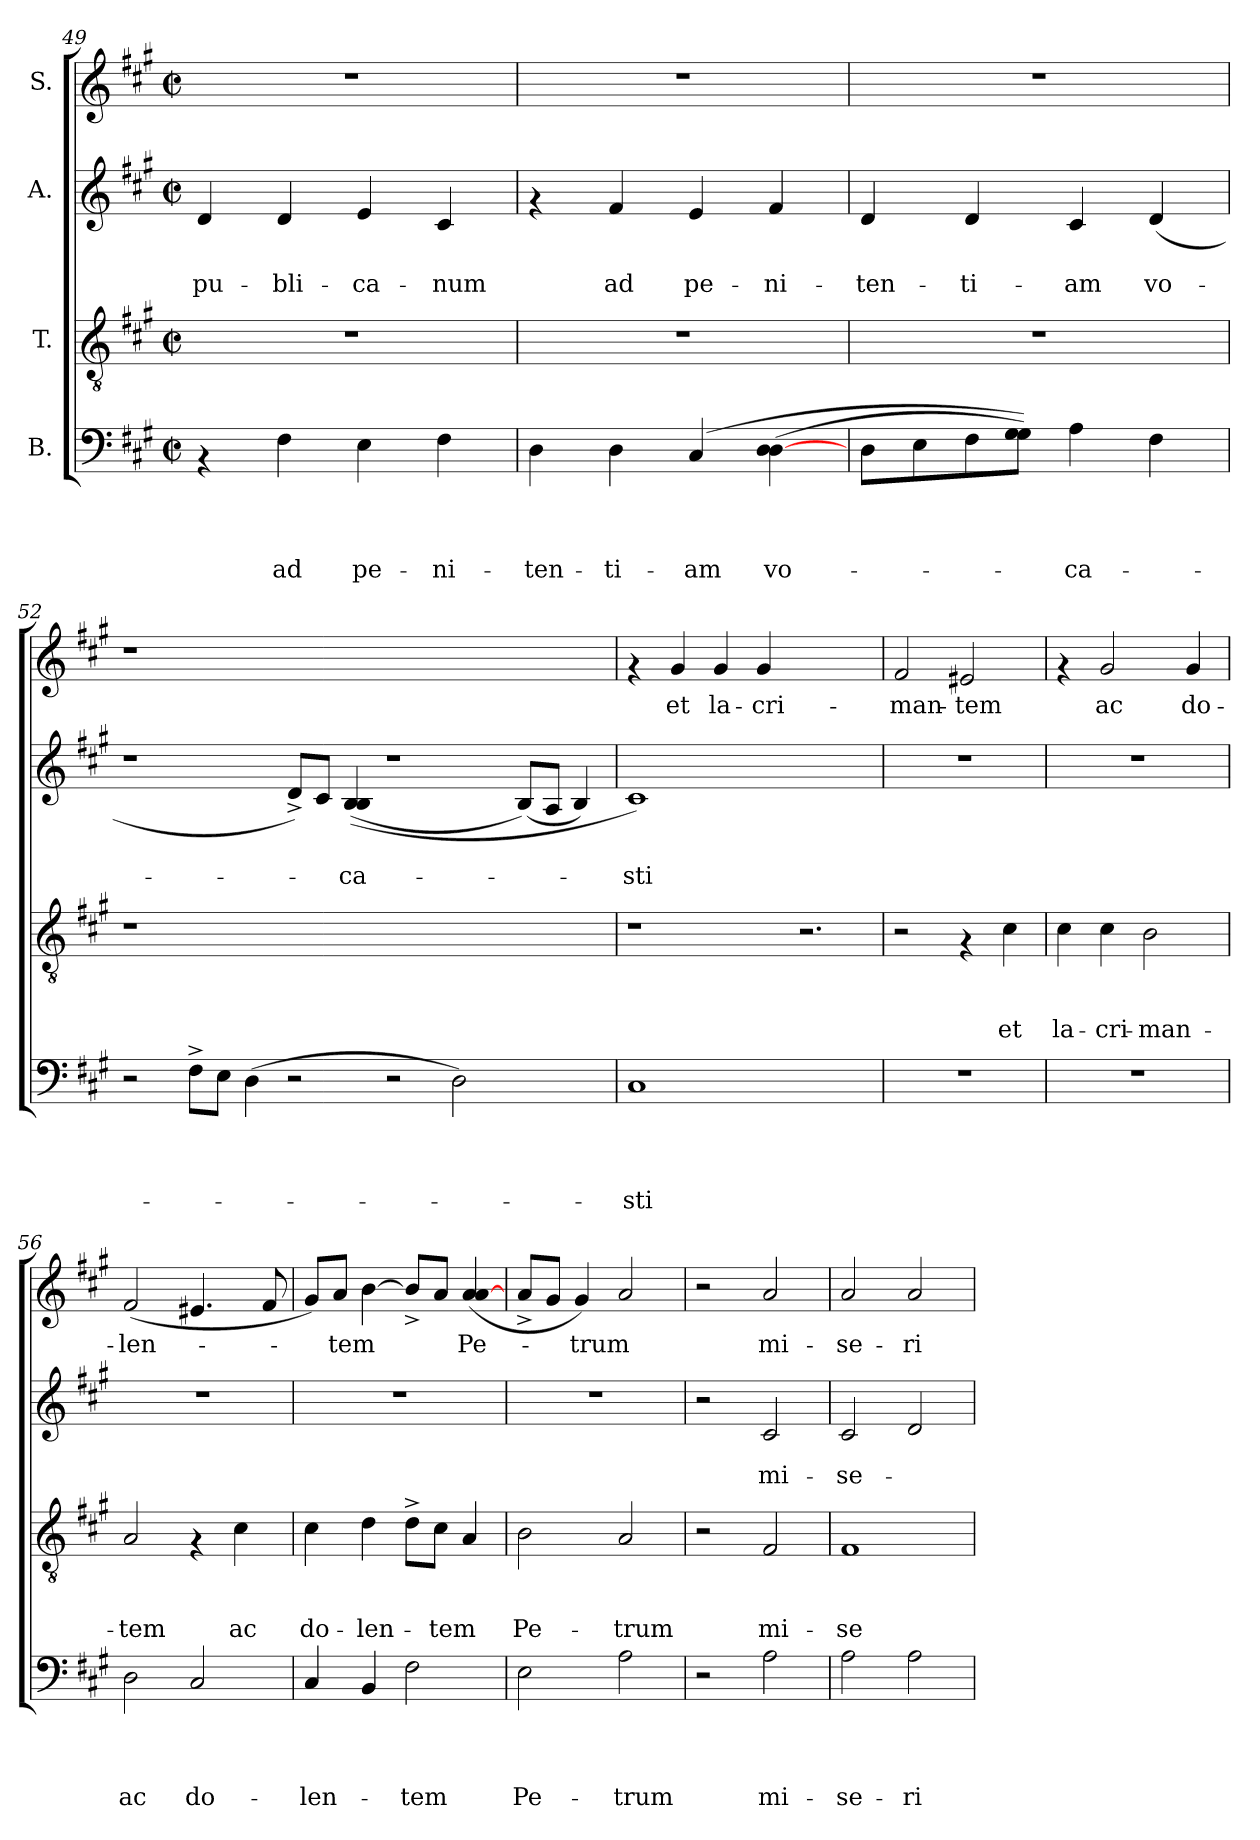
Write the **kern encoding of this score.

**kern	**text	**text	**text	**text	**kern	**text	**text	**text	**kern	**text	**text	**kern	**text
*part4	*part4	*part4	*part4	*part4	*part3	*part3	*part3	*part3	*part2	*part2	*part2	*part1	*part1
*staff4	*staff4	*staff4	*staff4	*staff4	*staff3	*staff3	*staff3	*staff3	*staff2	*staff2	*staff2	*staff1	*staff1
*I"B.	*	*	*	*	*I"T.	*	*	*	*I"A.	*	*	*I"S.	*
*clefF4	*	*	*	*	*clefGv2	*	*	*	*clefG2	*	*	*clefG2	*
*k[f#c#g#]	*	*	*	*	*k[f#c#g#]	*	*	*	*k[f#c#g#]	*	*	*k[f#c#g#]	*
*A:	*	*	*	*	*A:	*	*	*	*A:	*	*	*A:	*
*M2/2	*	*	*	*	*M2/2	*	*	*	*M2/2	*	*	*M2/2	*
*met(c|)	*	*	*	*	*met(c|)	*	*	*	*met(c|)	*	*	*met(c|)	*
=49	=49	=49	=49	=49	=49	=49	=49	=49	=49	=49	=49	=49	=49
!	!	!	!	!	!	!	!	!	!	!	!LO:LY:b	!	!
4rAA	.	.	.	.	1r	.	.	.	4d/	.	pu-	1r	.
!	!	!	!	!LO:LY:b	!	!	!	!	!	!	!LO:LY:b	!	!
4F#\	.	.	.	ad	.	.	.	.	4d/	.	-bli-	.	.
!	!	!	!	!LO:LY:b	!	!	!	!	!	!	!LO:LY:b	!	!
4E\	.	.	.	pe-	.	.	.	.	4e/	.	-ca-	.	.
!	!	!	!	!LO:LY:b	!	!	!	!	!	!	!LO:LY:b	!	!
4F#\	.	.	.	-ni-	.	.	.	.	4c#/	.	-num	.	.
=50	=50	=50	=50	=50	=50	=50	=50	=50	=50	=50	=50	=50	=50
!	!	!	!	!LO:LY:b	!	!	!	!	!	!	!	!	!
4D\	.	.	.	-ten-	1r	.	.	.	4rf	.	.	1r	.
!	!	!	!	!LO:LY:b	!	!	!	!	!	!	!LO:LY:b	!	!
4D\	.	.	.	-ti-	.	.	.	.	4f#/	.	ad	.	.
!	!	!	!	!LO:LY:b	!	!	!	!	!	!	!LO:LY:b	!	!
(>4C#/	.	.	.	-am	.	.	.	.	4e/	.	pe-	.	.
!	!	!	!	!LO:LY:b	!	!	!	!	!	!	!LO:LY:b	!	!
(>4D\ [>4D\	.	.	.	vo-	.	.	.	.	4f#/	.	-ni-	.	.
=51	=51	=51	=51	=51	=51	=51	=51	=51	=51	=51	=51	=51	=51
!	!	!	!	!	!	!	!	!	!	!	!LO:LY:b	!	!
8D\L	.	.	.	.	1r	.	.	.	4d/	.	-ten-	1r	.
8E\	.	.	.	.	.	.	.	.	.	.	.	.	.
!	!	!	!	!	!	!	!	!	!	!	!LO:LY:b	!	!
8F#\	.	.	.	.	.	.	.	.	4d/	.	-ti-	.	.
8G#\ 8G#\J))	.	.	.	.	.	.	.	.	.	.	.	.	.
!	!	!	!	!LO:LY:b	!	!	!	!	!	!	!LO:LY:b	!	!
4A\	.	.	.	-ca-	.	.	.	.	4c#/	.	-am	.	.
!	!	!	!	!	!	!	!	!	!	!	!LO:LY:b	!	!
4F#\	.	.	.	.	.	.	.	.	(>4d/	.	vo-	.	.
!!LO:PB:g=z
=52	=52	=52	=52	=52	=52	=52	=52	=52	=52	=52	=52	=52	=52
2r	.	.	.	.	1r	.	.	.	1r	.	.	1r	.
8F#^>\L	.	.	.	.	.	.	.	.	.	.	.	.	.
8E\J	.	.	.	.	.	.	.	.	.	.	.	.	.
(>4D\	.	.	.	.	.	.	.	.	.	.	.	.	.
2r	.	.	.	.	0ryy	.	.	.	8d^</L)	.	.	0ryy	.
.	.	.	.	.	.	.	.	.	8c#/J	.	.	.	.
!	!	!	!	!	!	!	!	!	!	!	!LO:LY:b	!	!
.	.	.	.	.	.	.	.	.	(>(>4B/ 4B/	.	-ca-	.	.
2r	.	.	.	.	.	.	.	.	1r	.	.	.	.
2D\)	.	.	.	.	.	.	.	.	.	.	.	.	.
2ryy	.	.	.	.	.	.	.	.	(>8B/L)	.	.	.	.
.	.	.	.	.	.	.	.	.	8A/J	.	.	.	.
.	.	.	.	.	.	.	.	.	4B/)	.	.	.	.
=53	=53	=53	=53	=53	=53	=53	=53	=53	=53	=53	=53	=53	=53
!	!	!	!	!LO:LY:b	!	!	!	!	!	!	!LO:LY:b	!	!
1C#	.	.	.	-sti	1r	.	.	.	1c#)	.	-sti	4rf	.
!	!	!	!	!	!	!	!	!	!	!	!	!	!LO:LY:b
.	.	.	.	.	.	.	.	.	.	.	.	4g#/	et
!	!	!	!	!	!	!	!	!	!	!	!	!	!LO:LY:b
.	.	.	.	.	.	.	.	.	.	.	.	4g#/	la-
!	!	!	!	!	!	!	!	!	!	!	!	!	!LO:LY:b
.	.	.	.	.	.	.	.	.	.	.	.	4g#/	-cri-
2.ryy	.	.	.	.	2.r	.	.	.	2.ryy	.	.	2.ryy	.
=54	=54	=54	=54	=54	=54	=54	=54	=54	=54	=54	=54	=54	=54
!	!	!	!	!	!	!	!	!	!	!	!	!	!LO:LY:b
1r	.	.	.	.	2r	.	.	.	1r	.	.	2f#/	-man-
!	!	!	!	!	!	!	!	!	!	!	!	!	!LO:LY:b
.	.	.	.	.	4rF	.	.	.	.	.	.	2e#X/	-tem
!	!	!	!	!	!	!	!	!LO:LY:b	!	!	!	!	!
.	.	.	.	.	4c#\	.	.	et	.	.	.	.	.
=55	=55	=55	=55	=55	=55	=55	=55	=55	=55	=55	=55	=55	=55
!	!	!	!	!	!	!	!	!LO:LY:b	!	!	!	!	!
1r	.	.	.	.	4c#\	.	.	la-	1r	.	.	4rf	.
!	!	!	!	!	!	!	!	!LO:LY:b	!	!	!	!	!LO:LY:b
.	.	.	.	.	4c#\	.	.	-cri-	.	.	.	2g#/	ac
!	!	!	!	!	!	!	!	!LO:LY:b	!	!	!	!	!
.	.	.	.	.	2B\	.	.	-man-	.	.	.	.	.
!	!	!	!	!	!	!	!	!	!	!	!	!	!LO:LY:b
.	.	.	.	.	.	.	.	.	.	.	.	4g#/	do-
=56	=56	=56	=56	=56	=56	=56	=56	=56	=56	=56	=56	=56	=56
!	!	!	!	!LO:LY:b	!	!	!	!LO:LY:b	!	!	!	!	!LO:LY:b
2D\	.	.	.	ac	2A/	.	.	-tem	1r	.	.	(>2f#/	-len-
!	!	!	!	!LO:LY:b	!	!	!	!	!	!	!	!	!
2C#/	.	.	.	do-	4rF	.	.	.	.	.	.	4.e#X/	.
!	!	!	!	!	!	!	!	!LO:LY:b	!	!	!	!	!
.	.	.	.	.	4c#\	.	.	ac	.	.	.	.	.
.	.	.	.	.	.	.	.	.	.	.	.	8f#/	.
=57	=57	=57	=57	=57	=57	=57	=57	=57	=57	=57	=57	=57	=57
!	!	!	!	!LO:LY:b	!	!	!	!LO:LY:b	!	!	!	!	!
4C#/	.	.	.	-len-	4c#\	.	.	do-	1r	.	.	8g#/L)	.
!	!	!	!	!	!	!	!	!	!	!	!	!	!LO:LY:b
.	.	.	.	.	.	.	.	.	.	.	.	8a/J	-tem
!	!	!	!	!	!	!	!	!LO:LY:b	!	!	!	!	!
4BB/	.	.	.	.	4d\	.	.	-len-	.	.	.	[>4b\	.
!	!	!	!	!LO:LY:b	!	!	!	!	!	!	!	!	!
2F#\	.	.	.	-tem	8d^>\L	.	.	.	.	.	.	8b^</L]	.
!	!	!	!	!	!	!	!	!LO:LY:b	!	!	!	!	!
.	.	.	.	.	8c#\J	.	.	-tem	.	.	.	8a/J	.
!	!	!	!	!	!	!	!	!	!	!	!	!	!LO:LY:b
.	.	.	.	.	4A/	.	.	.	.	.	.	(>4a/ [>4a/	Pe-
=58	=58	=58	=58	=58	=58	=58	=58	=58	=58	=58	=58	=58	=58
!	!	!	!	!LO:LY:b	!	!	!	!LO:LY:b	!	!	!	!	!
2E\	.	.	.	Pe-	2B\	.	.	Pe-	1r	.	.	8a^</L	.
.	.	.	.	.	.	.	.	.	.	.	.	8g#/J	.
!	!	!	!	!	!	!	!	!	!	!	!	!	!LO:LY:b
.	.	.	.	.	.	.	.	.	.	.	.	4g#/)	-trum
!	!	!	!	!LO:LY:b	!	!	!	!LO:LY:b	!	!	!	!	!
2A\	.	.	.	-trum	2A/	.	.	-trum	.	.	.	2a/	.
!!LO:LB:g=z
=59	=59	=59	=59	=59	=59	=59	=59	=59	=59	=59	=59	=59	=59
2r	.	.	.	.	2r	.	.	.	2r	.	.	2r	.
!	!	!	!	!LO:LY:b	!	!	!	!LO:LY:b	!	!	!LO:LY:b	!	!LO:LY:b
2A\	.	.	.	mi-	2F#/	.	.	mi-	2c#/	.	mi-	2a/	mi-
=60	=60	=60	=60	=60	=60	=60	=60	=60	=60	=60	=60	=60	=60
!	!	!	!	!LO:LY:b	!	!	!	!LO:LY:b	!	!	!LO:LY:b	!	!LO:LY:b
2A\	.	.	.	-se-	1F#	.	.	-se-	2c#/	.	-se-	2a/	-se-
!	!	!	!	!LO:LY:b	!	!	!	!	!	!	!	!	!LO:LY:b
2A\	.	.	.	-ri-	.	.	.	.	2d/	.	.	2a/	-ri-
=	=	=	=	=	=	=	=	=	=	=	=	=	=
*-	*-	*-	*-	*-	*-	*-	*-	*-	*-	*-	*-	*-	*-
